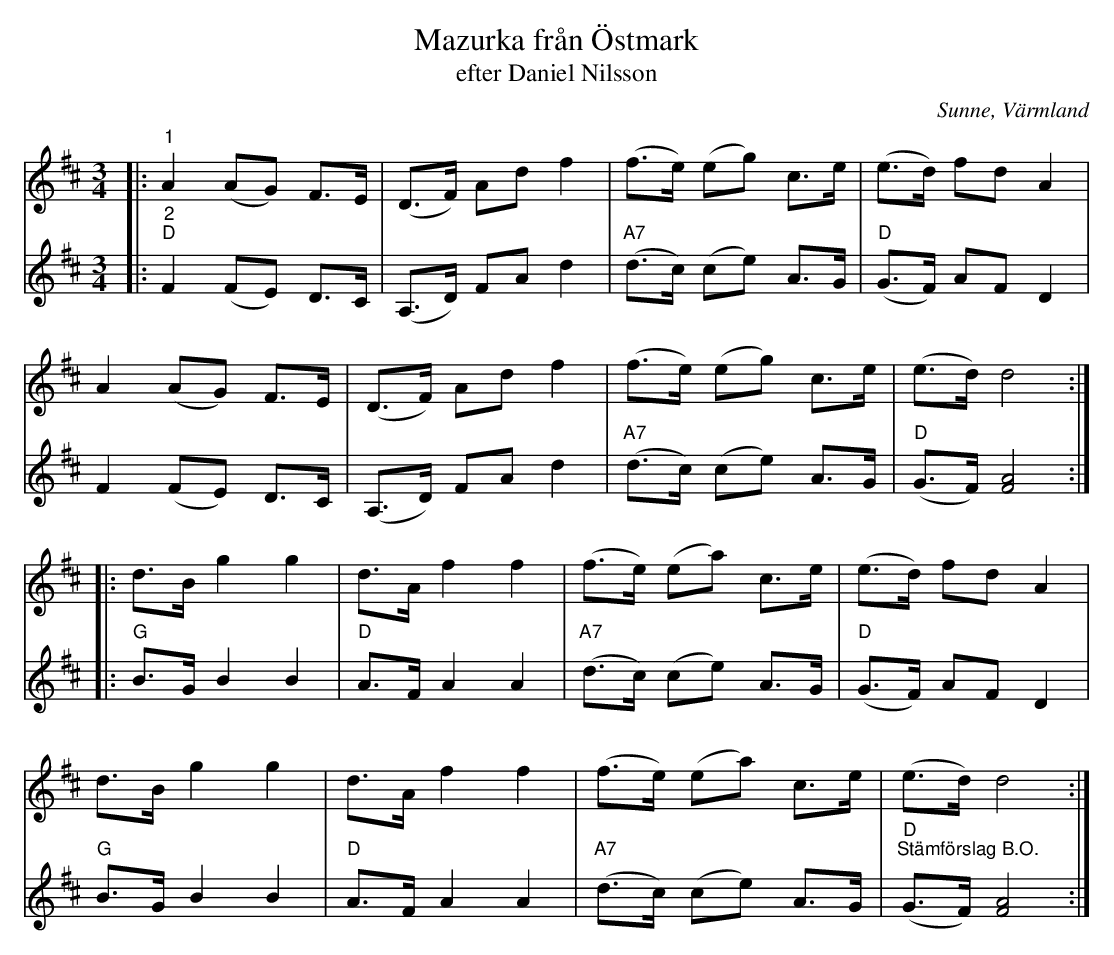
X:1
T:Mazurka från Östmark
T:efter Daniel Nilsson
O:Sunne, Värmland
L:1/8
M:3/4
K:D
V:1
|:"^1" A2 (AG) F>E | (D>F) Ad f2 | (f>e) (eg) c>e | (e>d) fd A2 |
A2 (AG) F>E | (D>F) Ad f2 | (f>e) (eg) c>e | (e>d) d4 ::
d>B g2 g2 | d>A f2 f2 | (f>e) (ea) c>e | (e>d) fd A2 |
d>B g2 g2 | d>A f2 f2 | (f>e) (ea) c>e | (e>d) d4 :|
V:2
|:"^2""D" F2 (FE) D>C | (A,>D) FA d2 |"A7" (d>c) (ce) A>G |"D" (G>F) AF D2 |
F2 (FE) D>C | (A,>D) FA d2 | "A7" (d>c) (ce) A>G | "D" (G>F) [FA]4 ::
"G" B>G B2 B2 |"D" A>F A2 A2 | "A7" (d>c) (ce) A>G |"D" (G>F) AF D2 |
"G" B>G B2 B2 |"D" A>F A2 A2 | "A7" (d>c) (ce) A>G |"D" "^Stämförslag B.O." (G>F) [FA]4 :|
